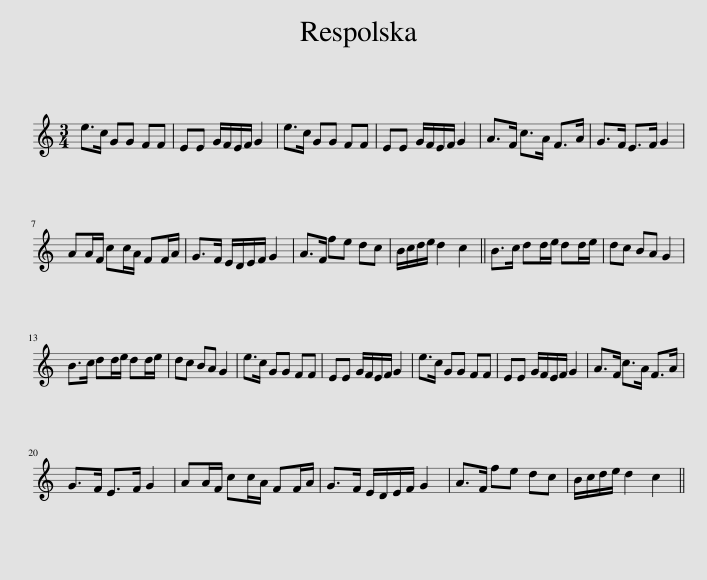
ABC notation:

X:1
L:1/8
M:3/4
I:linebreak $
K:C
V:1 treble
V:1
 e>c GG FF | EE G/F/E/F/ G2 | e>c GG FF | EE G/F/E/F/ G2 | A>F c>A F>A | %5
 G>F E>F G2 |$ AA/F/ cc/A/ FF/A/ | G>F E/D/E/F/ G2 | A>F fe dc | B/c/d/e/ d2 c2 || %10
 B>c dd/e/ dd/e/ | dc BA G2 |$ B>c dd/e/ dd/e/ | dc BA G2 | e>c GG FF | %15
 EE G/F/E/F/ G2 | e>c GG FF | EE G/F/E/F/ G2 | A>F c>A F>A |$ G>F E>F G2 | %20
 AA/F/ cc/A/ FF/A/ | G>F E/D/E/F/ G2 | A>F fe dc | B/c/d/e/ d2 c2 || %24
